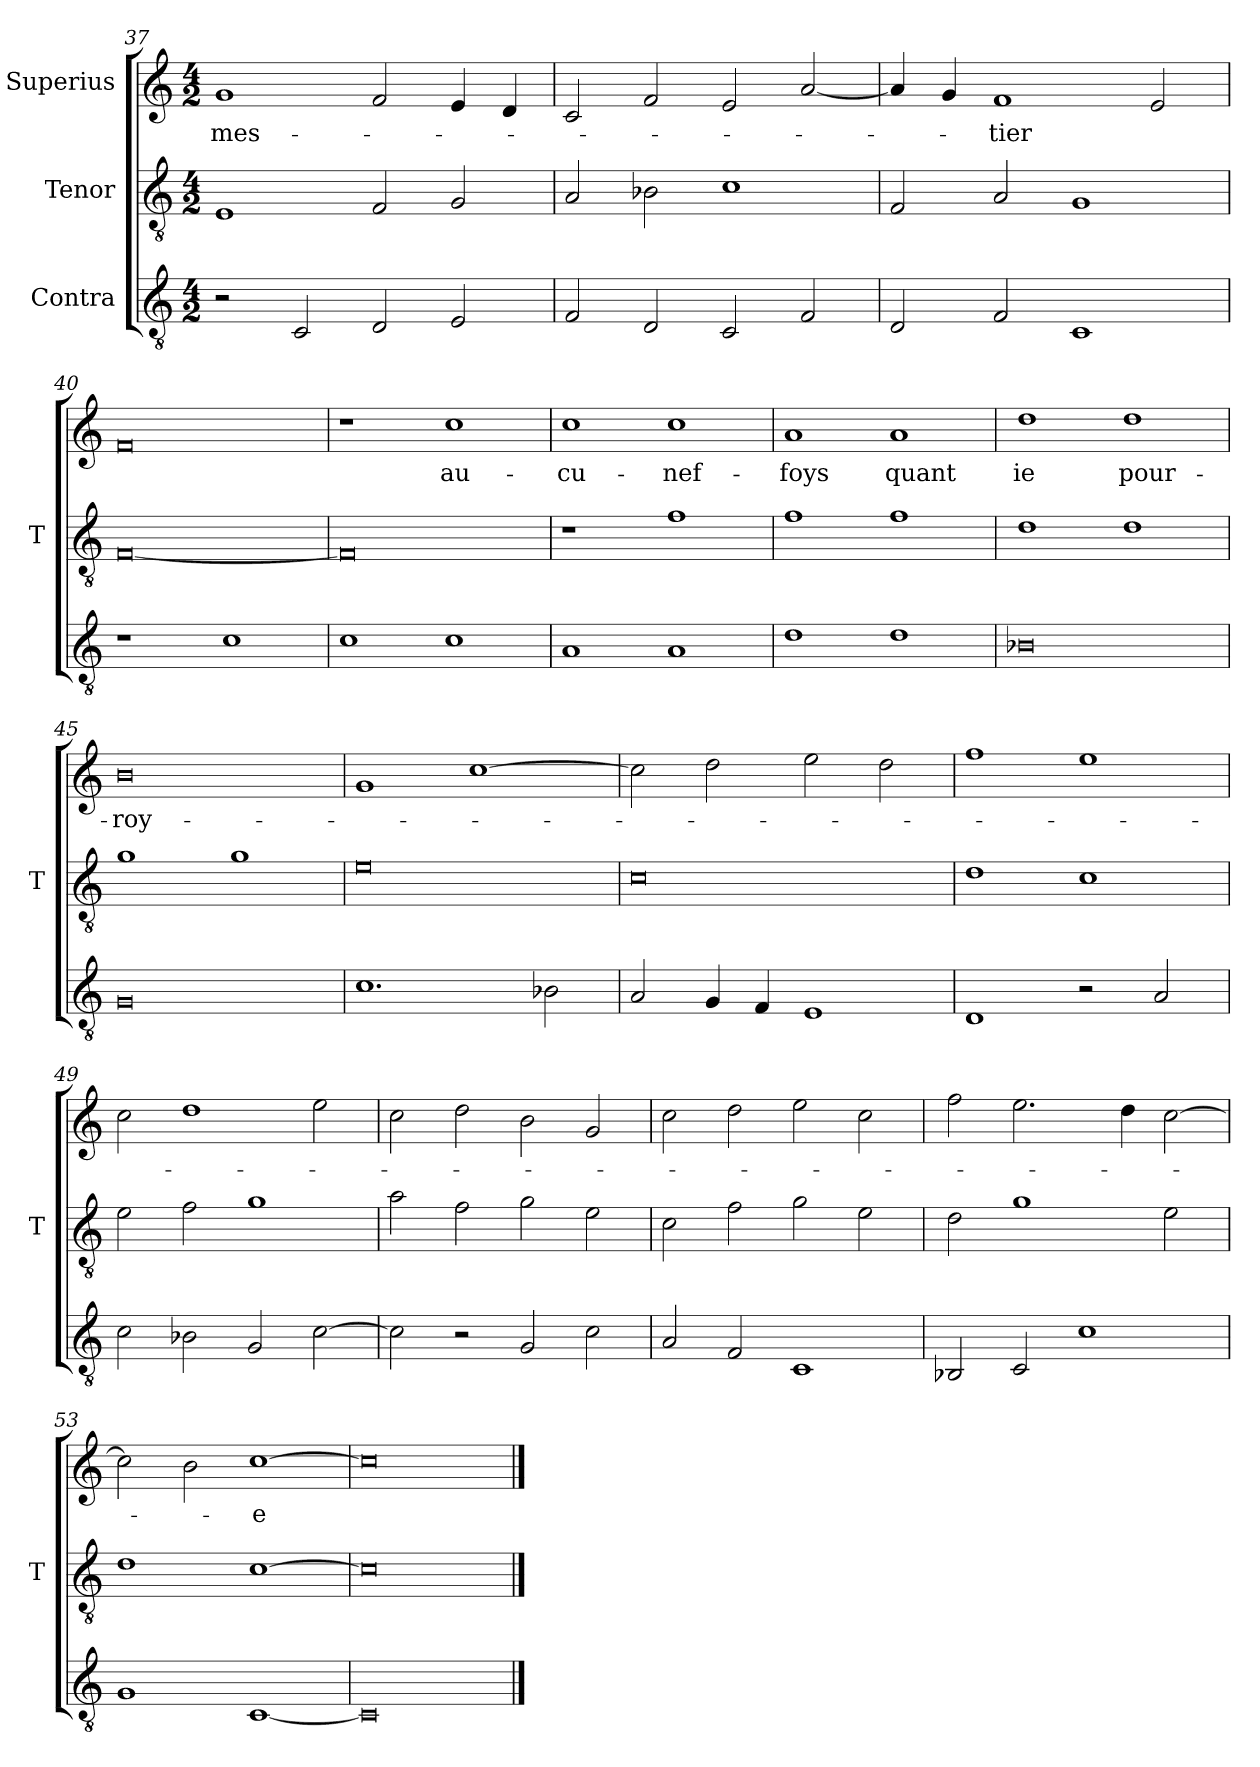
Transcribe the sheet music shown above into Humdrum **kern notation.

**kern	**kern	**kern	**text
*part3	*part2	*part1	*part1
*staff3	*staff2	*staff1	*staff1
*I"Contra	*I"Tenor	*I"Superius	*
*	*I'T	*	*
*clefGv2	*clefGv2	*clefG2	*
*M4/2	*M4/2	*M4/2	*
=37	=37	=37	=37
2r	1E	1g	mes-
2C	.	.	.
2D	2F	2f	.
2E	2G	4e	.
.	.	4d	.
=38	=38	=38	=38
2F	2A	2c	.
2D	2B-X	2f	.
2C	1c	2e	.
2F	.	[2a	.
=39	=39	=39	=39
2D	2F	4a]	.
.	.	4g	.
2F	2A	1f	-tier
1C	1G	.	.
.	.	2e	.
=40	=40	=40	=40
1r	[0F	0f	.
1c	.	.	.
=41	=41	=41	=41
1c	0F]	1r	.
1c	.	1cc	au-
=42	=42	=42	=42
1A	1r	1cc	-cu-
1A	1f	1cc	-nef-
=43	=43	=43	=43
1d	1f	1a	-foys
1d	1f	1a	-quant
=44	=44	=44	=44
0B-X	1d	1dd	-ie
.	1d	1dd	pour-
=45	=45	=45	=45
0G	1g	0b	-roy-
.	1g	.	.
=46	=46	=46	=46
1.c	0e	1g	.
.	.	[1cc	.
2B-X	.	.	.
=47	=47	=47	=47
2A	0c	2cc]	.
4G	.	2dd	.
4F	.	.	.
1E	.	2ee	.
.	.	2dd	.
=48	=48	=48	=48
1D	1d	1ff	.
2r	1c	1ee	.
2A	.	.	.
=49	=49	=49	=49
2c	2e	2cc	.
2B-X	2f	1dd	.
2G	1g	.	.
[2c	.	2ee	.
=50	=50	=50	=50
2c]	2a	2cc	.
2r	2f	2dd	.
2G	2g	2b	.
2c	2e	2g	.
=51	=51	=51	=51
2A	2c	2cc	.
2F	2f	2dd	.
1C	2g	2ee	.
.	2e	2cc	.
=52	=52	=52	=52
2BB-X	2d	2ff	.
2C	1g	2.ee	.
1c	.	.	.
.	.	4dd	.
.	2e	[2cc	.
=53	=53	=53	=53
1G	1d	2cc]	.
.	.	2b	.
[1C	[1c	[1cc	-e
=54	=54	=54	=54
0C]	0c]	0cc]	.
==	==	==	==
*-	*-	*-	*-
